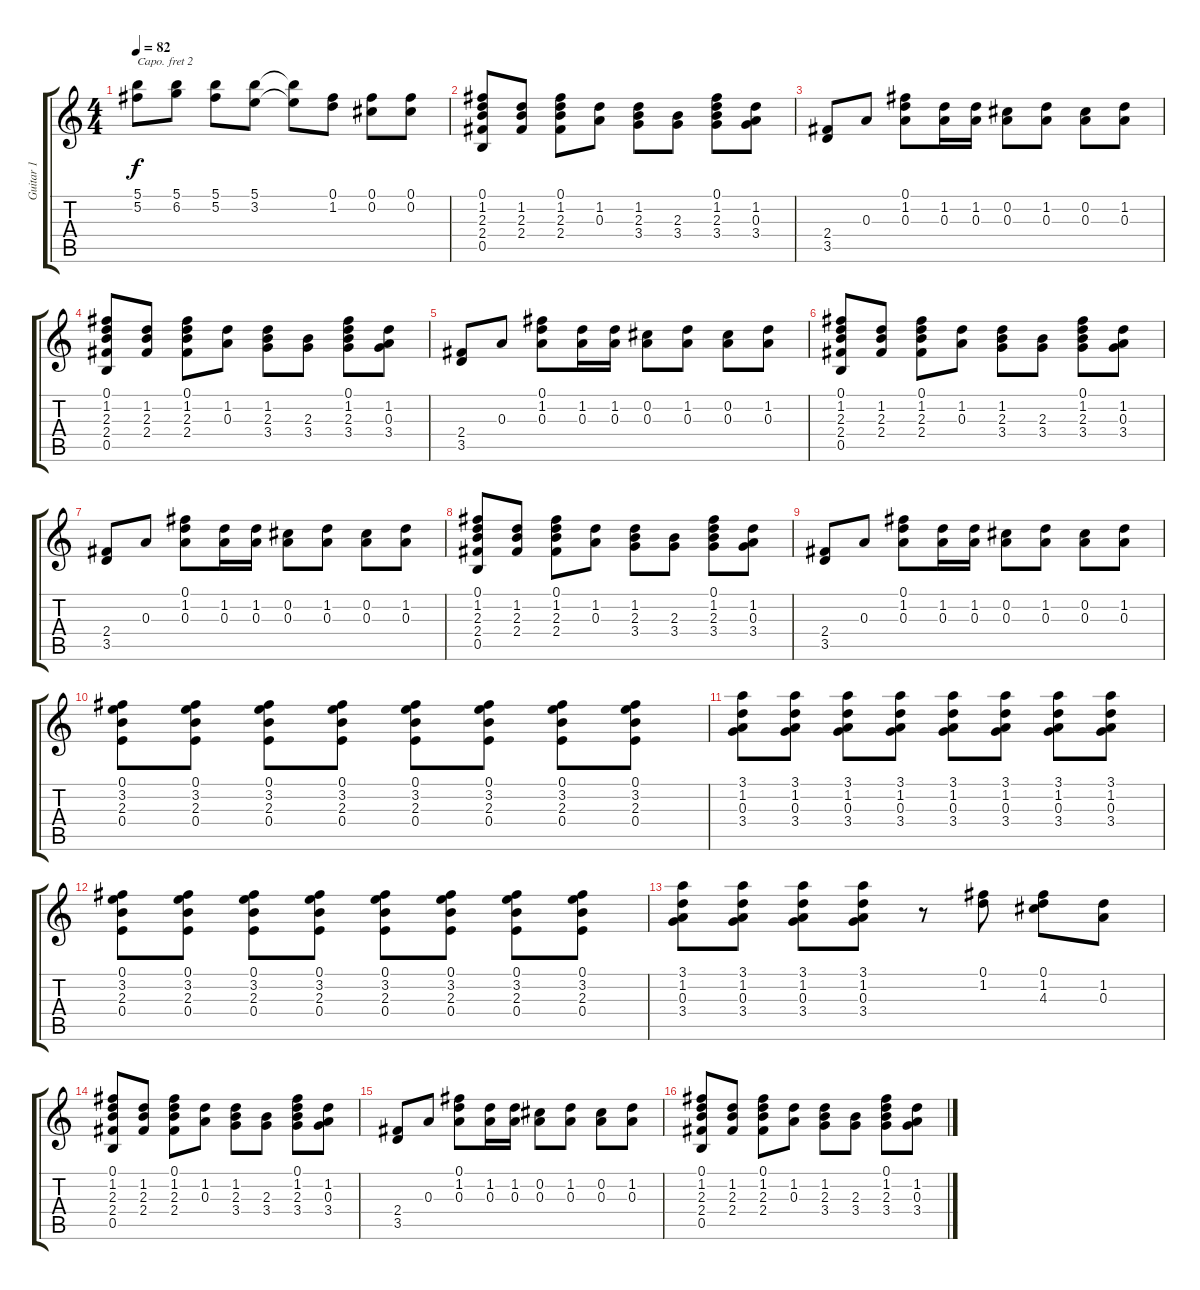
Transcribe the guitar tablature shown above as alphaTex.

\track ("Guitar 1" "Guitar 1") {instrument acousticguitarnylon}
\staff {score tabs}
\capo 2
\tuning (E4 B3 G3 D3 A2 E2) {hide}
\ts (4 4)
\tempo 82
\clef g2
\ks c
(5.1 5.2).8{dy f} (5.1 6.2).8 (5.1 5.2).8 (5.1 3.2).8 (5.1{t} 3.2{t}).8 (0.1 1.2).8 (0.1 0.2).8 (0.1 0.2).8 |
(0.1 1.2 2.3 2.4 0.5).8 (1.2 2.3 2.4).8 (0.1 1.2 2.3 2.4).8 (1.2 0.3).8 (1.2 2.3 3.4).8 (2.3 3.4).8 (0.1 1.2 2.3 3.4).8 (1.2 0.3 3.4).8 |
(2.4 3.5).8 0.3.8 (0.1 1.2 0.3).8 (1.2 0.3).16 (1.2 0.3).16 (0.2 0.3).8 (1.2 0.3).8 (0.2 0.3).8 (1.2 0.3).8 |
(0.1 1.2 2.3 2.4 0.5).8 (1.2 2.3 2.4).8 (0.1 1.2 2.3 2.4).8 (1.2 0.3).8 (1.2 2.3 3.4).8 (2.3 3.4).8 (0.1 1.2 2.3 3.4).8 (1.2 0.3 3.4).8 |
(2.4 3.5).8 0.3.8 (0.1 1.2 0.3).8 (1.2 0.3).16 (1.2 0.3).16 (0.2 0.3).8 (1.2 0.3).8 (0.2 0.3).8 (1.2 0.3).8 |
(0.1 1.2 2.3 2.4 0.5).8 (1.2 2.3 2.4).8 (0.1 1.2 2.3 2.4).8 (1.2 0.3).8 (1.2 2.3 3.4).8 (2.3 3.4).8 (0.1 1.2 2.3 3.4).8 (1.2 0.3 3.4).8 |
(2.4 3.5).8 0.3.8 (0.1 1.2 0.3).8 (1.2 0.3).16 (1.2 0.3).16 (0.2 0.3).8 (1.2 0.3).8 (0.2 0.3).8 (1.2 0.3).8 |
(0.1 1.2 2.3 2.4 0.5).8 (1.2 2.3 2.4).8 (0.1 1.2 2.3 2.4).8 (1.2 0.3).8 (1.2 2.3 3.4).8 (2.3 3.4).8 (0.1 1.2 2.3 3.4).8 (1.2 0.3 3.4).8 |
(2.4 3.5).8 0.3.8 (0.1 1.2 0.3).8 (1.2 0.3).16 (1.2 0.3).16 (0.2 0.3).8 (1.2 0.3).8 (0.2 0.3).8 (1.2 0.3).8 |
(0.1 3.2 2.3 0.4).8 (0.1 3.2 2.3 0.4).8 (0.1 3.2 2.3 0.4).8 (0.1 3.2 2.3 0.4).8 (0.1 3.2 2.3 0.4).8 (0.1 3.2 2.3 0.4).8 (0.1 3.2 2.3 0.4).8 (0.1 3.2 2.3 0.4).8 |
(3.1 1.2 0.3 3.4).8 (3.1 1.2 0.3 3.4).8 (3.1 1.2 0.3 3.4).8 (3.1 1.2 0.3 3.4).8 (3.1 1.2 0.3 3.4).8 (3.1 1.2 0.3 3.4).8 (3.1 1.2 0.3 3.4).8 (3.1 1.2 0.3 3.4).8 |
(0.1 3.2 2.3 0.4).8 (0.1 3.2 2.3 0.4).8 (0.1 3.2 2.3 0.4).8 (0.1 3.2 2.3 0.4).8 (0.1 3.2 2.3 0.4).8 (0.1 3.2 2.3 0.4).8 (0.1 3.2 2.3 0.4).8 (0.1 3.2 2.3 0.4).8 |
(3.1 1.2 0.3 3.4).8 (3.1 1.2 0.3 3.4).8 (3.1 1.2 0.3 3.4).8 (3.1 1.2 0.3 3.4).8 r.8 (0.1 1.2).8 (0.1 1.2 4.3).8 (1.2 0.3).8 |
(0.1 1.2 2.3 2.4 0.5).8 (1.2 2.3 2.4).8 (0.1 1.2 2.3 2.4).8 (1.2 0.3).8 (1.2 2.3 3.4).8 (2.3 3.4).8 (0.1 1.2 2.3 3.4).8 (1.2 0.3 3.4).8 |
(2.4 3.5).8 0.3.8 (0.1 1.2 0.3).8 (1.2 0.3).16 (1.2 0.3).16 (0.2 0.3).8 (1.2 0.3).8 (0.2 0.3).8 (1.2 0.3).8 |
(0.1 1.2 2.3 2.4 0.5).8 (1.2 2.3 2.4).8 (0.1 1.2 2.3 2.4).8 (1.2 0.3).8 (1.2 2.3 3.4).8 (2.3 3.4).8 (0.1 1.2 2.3 3.4).8 (1.2 0.3 3.4).8
